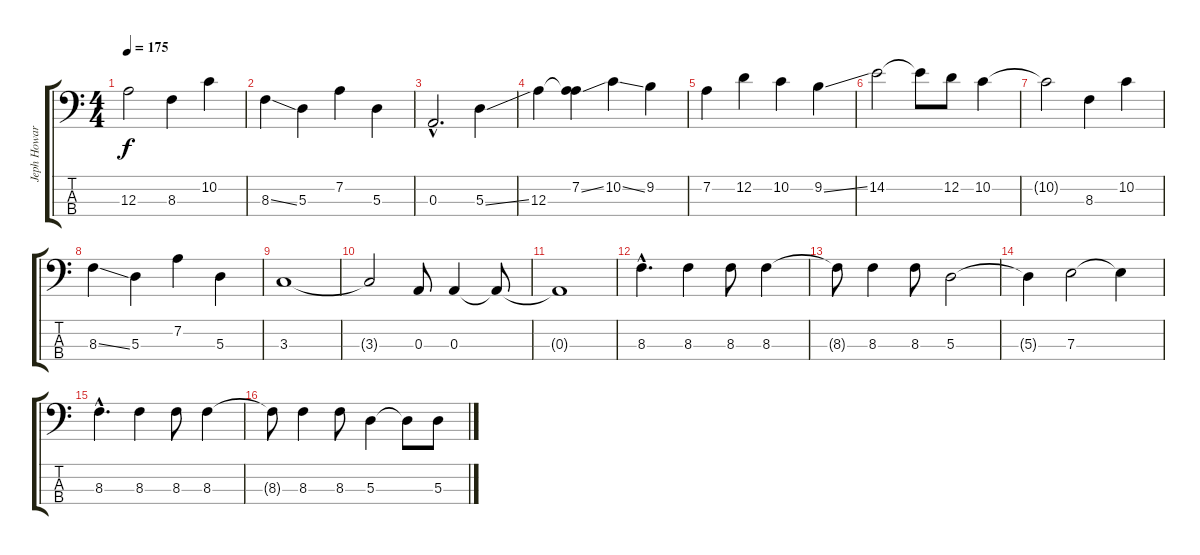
\track ("Jeph Howard (Bass)" "Jeph Howar") {instrument electricbassfinger}
\staff {score tabs}
\tuning (G2 D2 A1 D1) {hide}
\ts (4 4)
\tempo 175
\clef f4
\ks c
12.3.2{dy f} 8.3.4 10.2.4 |
8.3{ss}.4 5.3.4 7.2.4 5.3.4 |
0.3{hac}.2{d} 5.3{ss}.4 |
12.3.4 (7.2{ss} 12.3{t}).4 10.2{ss}.4 9.2.4 |
7.2.4 12.2.4 10.2.4 9.2{ss}.4 |
14.2.2 14.2{t}.8 12.2.8 10.2.4 |
10.2{t}.2 8.3.4 10.2.4 |
8.3{ss}.4 5.3.4 7.2.4 5.3.4 |
3.3.1 |
3.3{t}.2 0.3.8 0.3.4 0.3{t}.8 |
0.3{t}.1 |
8.3{hac}.4{d} 8.3.4 8.3.8 8.3.4 |
8.3{t}.8 8.3.4 8.3.8 5.3.2 |
5.3{t}.4 7.3.2 7.3{t}.4 |
8.3{hac}.4{d} 8.3.4 8.3.8 8.3.4 |
8.3{t}.8 8.3.4 8.3.8 5.3.4 5.3{t}.8 5.3.8
